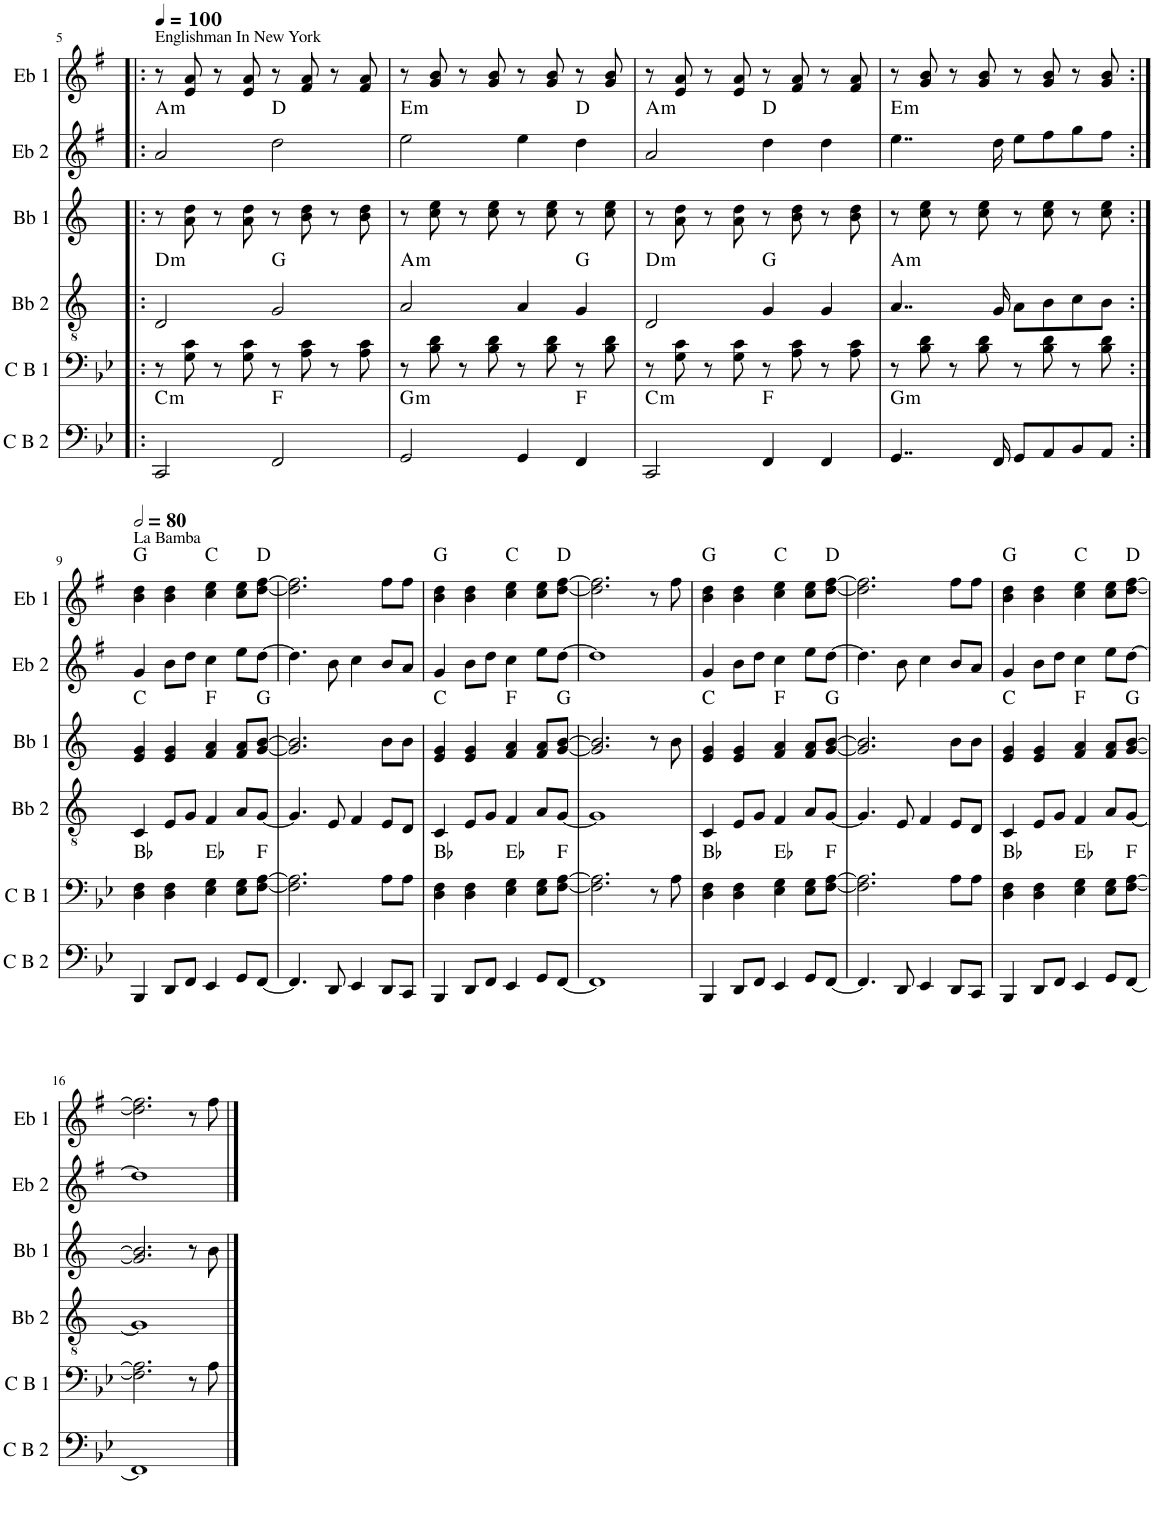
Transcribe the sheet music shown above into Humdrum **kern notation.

**kern	**harte	**kern	**harte	**kern	**harte	**kern	**harte	**kern	**harte	**kern	**harte
*part6	*part6	*part5	*part5	*part4	*part4	*part3	*part3	*part2	*part2	*part1	*part1
*staff6	*	*staff5	*	*staff4	*	*staff3	*	*staff2	*	*staff1	*
*I"C B 2	*	*I"C B 1	*	*I"Bb 2	*	*I"Bb 1	*	*I"Eb 2	*	*I"Eb 1	*
*I'C B 2	*	*I'C B 1	*	*I'Bb 2	*	*I'Bb 1	*	*I'Eb 2	*	*I'Eb 1	*
!!LO:PB:g=z
*clefF4	*	*clefF4	*	*clefGv2	*	*clefG2	*	*clefG2	*	*clefG2	*
*	*	*	*	*Trd1c2	*	*Trd1c2	*	*Trd12c21	*	*Trd5c9	*
*k[b-e-]	*	*k[b-e-]	*	*k[]	*	*k[]	*	*k[f#]	*	*k[f#]	*
*M4/4	*	*M4/4	*	*M4/4	*	*M4/4	*	*M4/4	*	*M4/4	*
*MM100	*	*MM100	*	*MM100	*	*MM100	*	*MM100	*	*MM100	*
=5!|:	=5!|:	=5!|:	=5!|:	=5!|:	=5!|:	=5!|:	=5!|:	=5!|:	=5!|:	=5!|:	=5!|:
!	!LO:H:kt=m	!	!	!	!LO:H:kt=m	!	!	!	!LO:H:kt=m	!LO:TX:a:t=Englishman In New York	!
2CC/	C:min	8r	.	2D/	D:min	8r	.	2a/	A:min	8r	.
.	.	8G\ 8c\	.	.	.	8a\ 8dd\	.	.	.	8e/ 8a/	.
.	.	8r	.	.	.	8r	.	.	.	8r	.
.	.	8G\ 8c\	.	.	.	8a\ 8dd\	.	.	.	8e/ 8a/	.
2FF/	F:maj	8r	.	2G/	G:maj	8r	.	2dd\	D:maj	8r	.
.	.	8A\ 8c\	.	.	.	8b\ 8dd\	.	.	.	8f#/ 8a/	.
.	.	8r	.	.	.	8r	.	.	.	8r	.
.	.	8A\ 8c\	.	.	.	8b\ 8dd\	.	.	.	8f#/ 8a/	.
=6	=6	=6	=6	=6	=6	=6	=6	=6	=6	=6	=6
!	!LO:H:kt=m	!	!	!	!LO:H:kt=m	!	!	!	!LO:H:kt=m	!	!
2GG/	G:min	8r	.	2A/	A:min	8r	.	2ee\	E:min	8r	.
.	.	8B-\ 8d\	.	.	.	8cc\ 8ee\	.	.	.	8g/ 8b/	.
.	.	8r	.	.	.	8r	.	.	.	8r	.
.	.	8B-\ 8d\	.	.	.	8cc\ 8ee\	.	.	.	8g/ 8b/	.
4GG/	.	8r	.	4A/	.	8r	.	4ee\	.	8r	.
.	.	8B-\ 8d\	.	.	.	8cc\ 8ee\	.	.	.	8g/ 8b/	.
4FF/	F:maj	8r	.	4G/	G:maj	8r	.	4dd\	D:maj	8r	.
.	.	8B-\ 8d\	.	.	.	8cc\ 8ee\	.	.	.	8g/ 8b/	.
=7	=7	=7	=7	=7	=7	=7	=7	=7	=7	=7	=7
!	!LO:H:kt=m	!	!	!	!LO:H:kt=m	!	!	!	!LO:H:kt=m	!	!
2CC/	C:min	8r	.	2D/	D:min	8r	.	2a/	A:min	8r	.
.	.	8G\ 8c\	.	.	.	8a\ 8dd\	.	.	.	8e/ 8a/	.
.	.	8r	.	.	.	8r	.	.	.	8r	.
.	.	8G\ 8c\	.	.	.	8a\ 8dd\	.	.	.	8e/ 8a/	.
4FF/	F:maj	8r	.	4G/	G:maj	8r	.	4dd\	D:maj	8r	.
.	.	8A\ 8c\	.	.	.	8b\ 8dd\	.	.	.	8f#/ 8a/	.
4FF/	.	8r	.	4G/	.	8r	.	4dd\	.	8r	.
.	.	8A\ 8c\	.	.	.	8b\ 8dd\	.	.	.	8f#/ 8a/	.
=8	=8	=8	=8	=8	=8	=8	=8	=8	=8	=8	=8
!	!LO:H:kt=m	!	!	!	!LO:H:kt=m	!	!	!	!LO:H:kt=m	!	!
4..GG/	G:min	8r	.	4..A/	A:min	8r	.	4..ee\	E:min	8r	.
.	.	8B-\ 8d\	.	.	.	8cc\ 8ee\	.	.	.	8g/ 8b/	.
.	.	8r	.	.	.	8r	.	.	.	8r	.
.	.	8B-\ 8d\	.	.	.	8cc\ 8ee\	.	.	.	8g/ 8b/	.
16FF/	.	.	.	16G/	.	.	.	16dd\	.	.	.
8GG/L	.	8r	.	8A\L	.	8r	.	8ee\L	.	8r	.
8AA/	.	8B-\ 8d\	.	8B\	.	8cc\ 8ee\	.	8ff#\	.	8g/ 8b/	.
8BB-/	.	8r	.	8c\	.	8r	.	8gg\	.	8r	.
8AA/J	.	8B-\ 8d\	.	8B\J	.	8cc\ 8ee\	.	8ff#\J	.	8g/ 8b/	.
!!LO:LB:g=z
=9:|!	=9:|!	=9:|!	=9:|!	=9:|!	=9:|!	=9:|!	=9:|!	=9:|!	=9:|!	=9:|!	=9:|!
*	*	*	*	*	*	*	*	*	*	*MM160	*
!	!	!	!	!	!	!	!	!	!	!LO:TX:a:t=La Bamba	!
4BBB-/	.	4D\ 4F\	Bb:maj	4C/	.	4e/ 4g/	C:maj	4g/	.	4b\ 4dd\	G:maj
8DD/L	.	4D\ 4F\	.	8E/L	.	4e/ 4g/	.	8b\L	.	4b\ 4dd\	.
8FF/J	.	.	.	8G/J	.	.	.	8dd\J	.	.	.
4EE-/	.	4E-\ 4G\	Eb:maj	4F/	.	4f/ 4a/	F:maj	4cc\	.	4cc\ 4ee\	C:maj
8GG/L	.	8E-\ 8G\L	.	8A/L	.	8f/ 8a/L	.	8ee\L	.	8cc\ 8ee\L	.
[8FF/J	.	[8F\ [8A\J	F:maj	[8G/J	.	[8g/ [8b/J	G:maj	[8dd\J	.	[8dd\ [8ff#\J	D:maj
=10	=10	=10	=10	=10	=10	=10	=10	=10	=10	=10	=10
4.FF/]	.	2.F\] 2.A\]	.	4.G/]	.	2.g/] 2.b/]	.	4.dd\]	.	2.dd\] 2.ff#\]	.
8DD/	.	.	.	8E/	.	.	.	8b\	.	.	.
4EE-/	.	.	.	4F/	.	.	.	4cc\	.	.	.
8DD/L	.	8A\L	.	8E/L	.	8b\L	.	8b/L	.	8ff#\L	.
8CC/J	.	8A\J	.	8D/J	.	8b\J	.	8a/J	.	8ff#\J	.
=11	=11	=11	=11	=11	=11	=11	=11	=11	=11	=11	=11
4BBB-/	.	4D\ 4F\	Bb:maj	4C/	.	4e/ 4g/	C:maj	4g/	.	4b\ 4dd\	G:maj
8DD/L	.	4D\ 4F\	.	8E/L	.	4e/ 4g/	.	8b\L	.	4b\ 4dd\	.
8FF/J	.	.	.	8G/J	.	.	.	8dd\J	.	.	.
4EE-/	.	4E-\ 4G\	Eb:maj	4F/	.	4f/ 4a/	F:maj	4cc\	.	4cc\ 4ee\	C:maj
8GG/L	.	8E-\ 8G\L	.	8A/L	.	8f/ 8a/L	.	8ee\L	.	8cc\ 8ee\L	.
[8FF/J	.	[8F\ [8A\J	F:maj	[8G/J	.	[8g/ [8b/J	G:maj	[8dd\J	.	[8dd\ [8ff#\J	D:maj
=12	=12	=12	=12	=12	=12	=12	=12	=12	=12	=12	=12
1FF]	.	2.F\] 2.A\]	.	1G]	.	2.g/] 2.b/]	.	1dd]	.	2.dd\] 2.ff#\]	.
.	.	8r	.	.	.	8r	.	.	.	8r	.
.	.	8A\	.	.	.	8b\	.	.	.	8ff#\	.
=13	=13	=13	=13	=13	=13	=13	=13	=13	=13	=13	=13
4BBB-/	.	4D\ 4F\	Bb:maj	4C/	.	4e/ 4g/	C:maj	4g/	.	4b\ 4dd\	G:maj
8DD/L	.	4D\ 4F\	.	8E/L	.	4e/ 4g/	.	8b\L	.	4b\ 4dd\	.
8FF/J	.	.	.	8G/J	.	.	.	8dd\J	.	.	.
4EE-/	.	4E-\ 4G\	Eb:maj	4F/	.	4f/ 4a/	F:maj	4cc\	.	4cc\ 4ee\	C:maj
8GG/L	.	8E-\ 8G\L	.	8A/L	.	8f/ 8a/L	.	8ee\L	.	8cc\ 8ee\L	.
[8FF/J	.	[8F\ [8A\J	F:maj	[8G/J	.	[8g/ [8b/J	G:maj	[8dd\J	.	[8dd\ [8ff#\J	D:maj
=14	=14	=14	=14	=14	=14	=14	=14	=14	=14	=14	=14
4.FF/]	.	2.F\] 2.A\]	.	4.G/]	.	2.g/] 2.b/]	.	4.dd\]	.	2.dd\] 2.ff#\]	.
8DD/	.	.	.	8E/	.	.	.	8b\	.	.	.
4EE-/	.	.	.	4F/	.	.	.	4cc\	.	.	.
8DD/L	.	8A\L	.	8E/L	.	8b\L	.	8b/L	.	8ff#\L	.
8CC/J	.	8A\J	.	8D/J	.	8b\J	.	8a/J	.	8ff#\J	.
=15	=15	=15	=15	=15	=15	=15	=15	=15	=15	=15	=15
4BBB-/	.	4D\ 4F\	Bb:maj	4C/	.	4e/ 4g/	C:maj	4g/	.	4b\ 4dd\	G:maj
8DD/L	.	4D\ 4F\	.	8E/L	.	4e/ 4g/	.	8b\L	.	4b\ 4dd\	.
8FF/J	.	.	.	8G/J	.	.	.	8dd\J	.	.	.
4EE-/	.	4E-\ 4G\	Eb:maj	4F/	.	4f/ 4a/	F:maj	4cc\	.	4cc\ 4ee\	C:maj
8GG/L	.	8E-\ 8G\L	.	8A/L	.	8f/ 8a/L	.	8ee\L	.	8cc\ 8ee\L	.
[8FF/J	.	[8F\ [8A\J	F:maj	[8G/J	.	[8g/ [8b/J	G:maj	[8dd\J	.	[8dd\ [8ff#\J	D:maj
!!LO:LB:g=z
=16	=16	=16	=16	=16	=16	=16	=16	=16	=16	=16	=16
1FF]	.	2.F\] 2.A\]	.	1G]	.	2.g/] 2.b/]	.	1dd]	.	2.dd\] 2.ff#\]	.
.	.	8r	.	.	.	8r	.	.	.	8r	.
.	.	8A\	.	.	.	8b\	.	.	.	8ff#\	.
==	==	==	==	==	==	==	==	==	==	==	==
*-	*-	*-	*-	*-	*-	*-	*-	*-	*-	*-	*-
